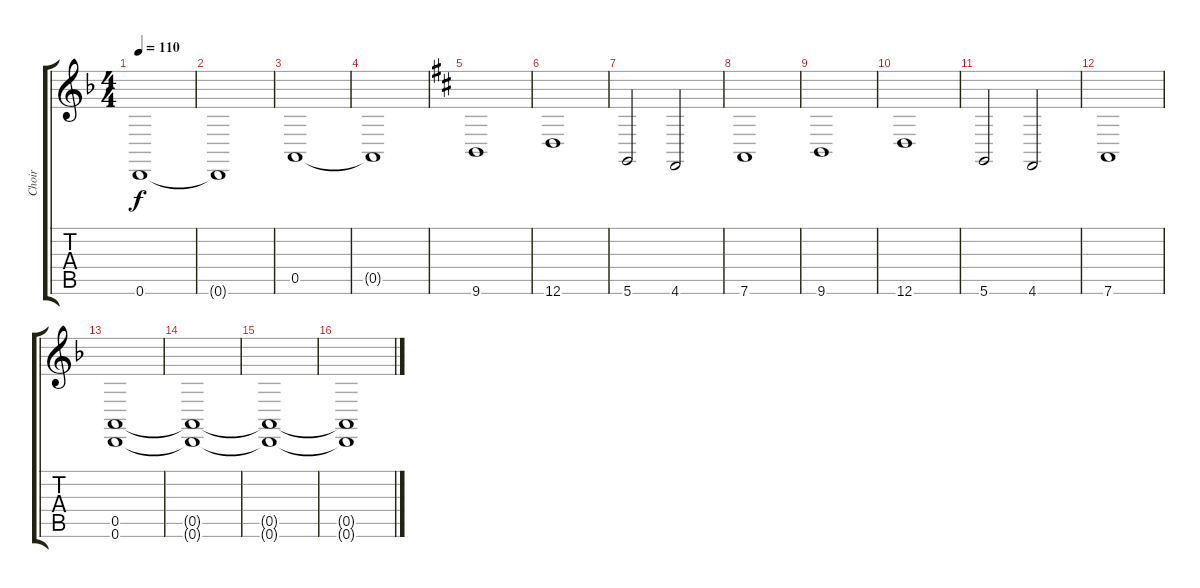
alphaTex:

\track ("Choir" "Choir") {instrument choiraahs}
\staff {score tabs}
\tuning (E4 B3 G3 D3 A2 D2) {hide}
\ts (4 4)
\tempo 110
\clef g2
\ks dminor
0.6.1{dy f} |
0.6{t}.1 |
0.5.1 |
0.5{t}.1 |
\ks bminor
9.6.1 |
12.6.1 |
5.6.2 4.6.2 |
7.6.1 |
9.6.1 |
12.6.1 |
5.6.2 4.6.2 |
7.6.1 |
\ks dminor
(0.5 0.6).1 |
(0.5{t} 0.6{t}).1 |
(0.5{t} 0.6{t}).1 |
(0.5{t} 0.6{t}).1
